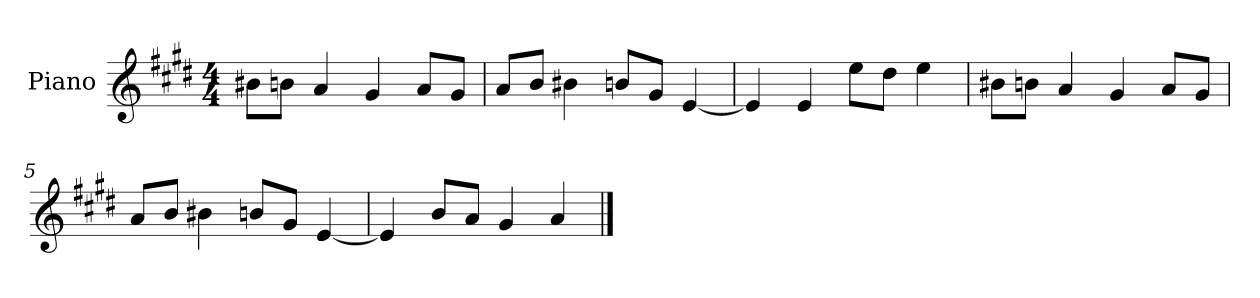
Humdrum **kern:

**kern
*part1
*staff1
*I"Piano
*I'P-no
*clefG2
*k[f#c#g#d#]
*M4/4
*MM90
=1
8b#X\L
8bn\J
4a/
4g#/
8a/L
8g#/J
=2
8a/L
8b/J
4b#X\
8bn/L
8g#/J
[4e/
=3
4e/]
4e/
8ee\L
8dd#\J
4ee\
=4
8b#X\L
8bn\J
4a/
4g#/
8a/L
8g#/J
=5
8a/L
8b/J
4b#X\
8bn/L
8g#/J
[4e/
!!LO:LB:g=z
=6
4e/]
8b/L
8a/J
4g#/
4a/
==
*-
